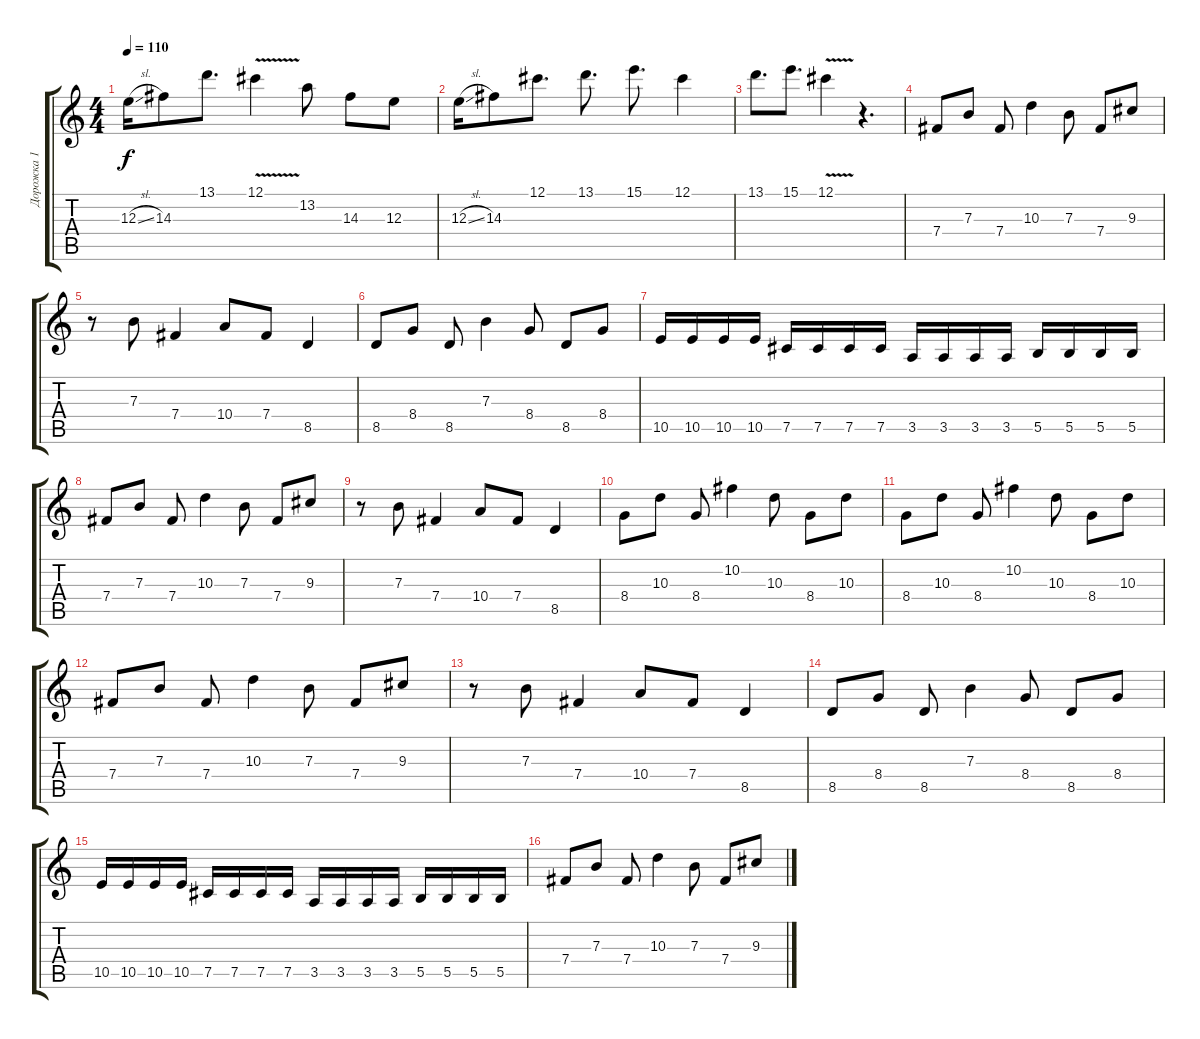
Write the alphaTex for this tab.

\track ("Дорожка 1" "Дорожка 1") {instrument acousticguitarsteel}
\staff {score tabs}
\tuning (Db4 Ab3 E3 B2 Gb2 B1) {hide}
\ts (4 4)
\tempo 110
\clef g2
\ks c
12.3{sl}.16{dy f} 14.3.8 13.1.8{d} 12.1{v}.4 13.2.8 14.3.8 12.3.8 |
12.3{sl}.16 14.3.8 12.1.8{d} 13.1.8{d} 15.1.8{d} 12.1.4 |
13.1.8{d} 15.1.8{d} 12.1{v}.4 r.4{d} |
7.4.8 7.3.8 7.4.8 10.3.4 7.3.8 7.4.8 9.3.8 |
r.8 7.3.8 7.4.4 10.4.8 7.4.8 8.5.4 |
8.5.8 8.4.8 8.5.8 7.3.4 8.4.8 8.5.8 8.4.8 |
10.5.16 10.5.16 10.5.16 10.5.16 7.5.16 7.5.16 7.5.16 7.5.16 3.5.16 3.5.16 3.5.16 3.5.16 5.5.16 5.5.16 5.5.16 5.5.16 |
7.4.8 7.3.8 7.4.8 10.3.4 7.3.8 7.4.8 9.3.8 |
r.8 7.3.8 7.4.4 10.4.8 7.4.8 8.5.4 |
8.4.8 10.3.8 8.4.8 10.2.4 10.3.8 8.4.8 10.3.8 |
8.4.8 10.3.8 8.4.8 10.2.4 10.3.8 8.4.8 10.3.8 |
7.4.8 7.3.8 7.4.8 10.3.4 7.3.8 7.4.8 9.3.8 |
r.8 7.3.8 7.4.4 10.4.8 7.4.8 8.5.4 |
8.5.8 8.4.8 8.5.8 7.3.4 8.4.8 8.5.8 8.4.8 |
10.5.16 10.5.16 10.5.16 10.5.16 7.5.16 7.5.16 7.5.16 7.5.16 3.5.16 3.5.16 3.5.16 3.5.16 5.5.16 5.5.16 5.5.16 5.5.16 |
7.4.8 7.3.8 7.4.8 10.3.4 7.3.8 7.4.8 9.3.8
